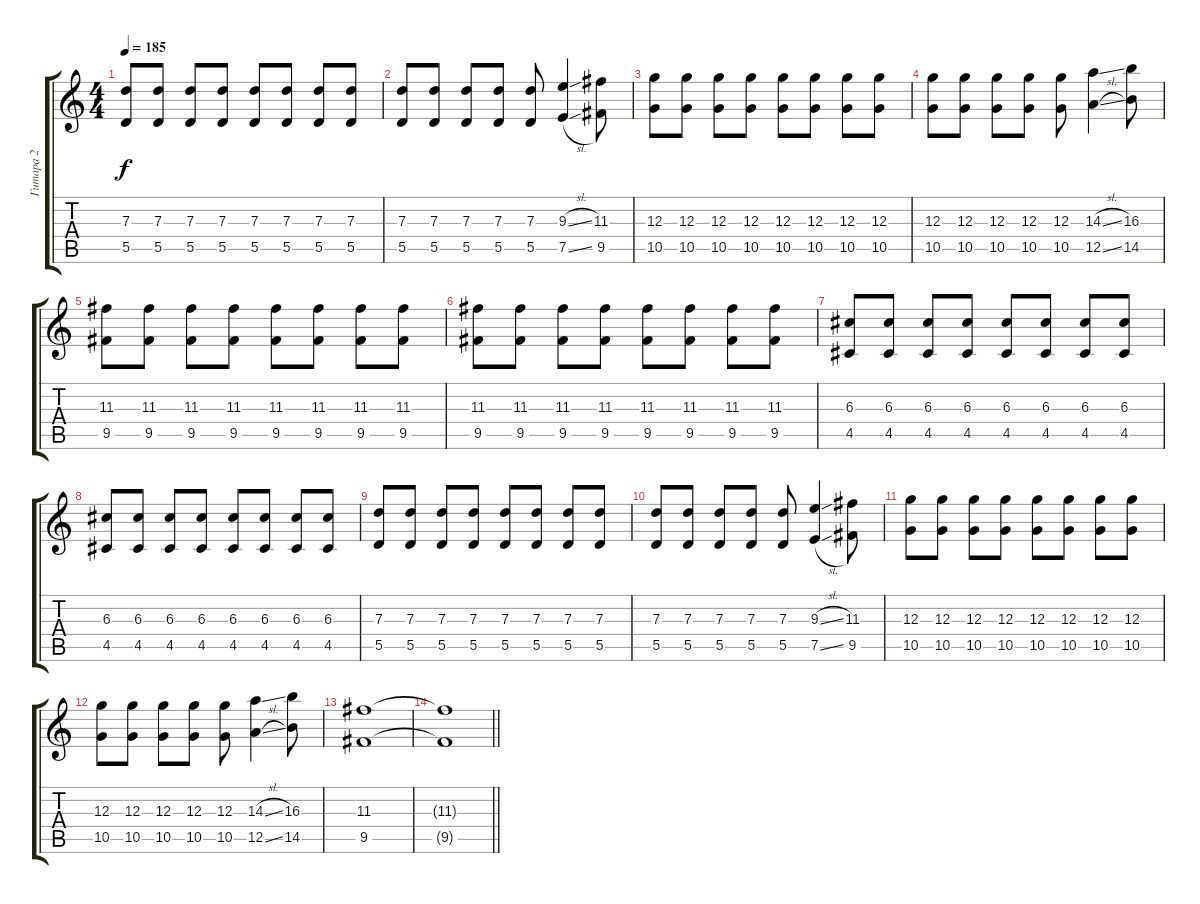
\track ("Гитара 2" "Гитара 2") {instrument overdrivenguitar}
\staff {score tabs}
\tuning (E4 B3 G3 D3 A2 E2) {hide}
\ts (4 4)
\tempo 185
\clef g2
\ks c
(7.3 5.5).8{dy f} (7.3 5.5).8 (7.3 5.5).8 (7.3 5.5).8 (7.3 5.5).8 (7.3 5.5).8 (7.3 5.5).8 (7.3 5.5).8 |
(7.3 5.5).8 (7.3 5.5).8 (7.3 5.5).8 (7.3 5.5).8 (7.3 5.5).8 (9.3{sl} 7.5{sl}).4 (11.3 9.5).8 |
(12.3 10.5).8 (12.3 10.5).8 (12.3 10.5).8 (12.3 10.5).8 (12.3 10.5).8 (12.3 10.5).8 (12.3 10.5).8 (12.3 10.5).8 |
(12.3 10.5).8 (12.3 10.5).8 (12.3 10.5).8 (12.3 10.5).8 (12.3 10.5).8 (14.3{sl} 12.5{sl}).4 (16.3 14.5).8 |
(11.3 9.5).8 (11.3 9.5).8 (11.3 9.5).8 (11.3 9.5).8 (11.3 9.5).8 (11.3 9.5).8 (11.3 9.5).8 (11.3 9.5).8 |
(11.3 9.5).8 (11.3 9.5).8 (11.3 9.5).8 (11.3 9.5).8 (11.3 9.5).8 (11.3 9.5).8 (11.3 9.5).8 (11.3 9.5).8 |
(6.3 4.5).8 (6.3 4.5).8 (6.3 4.5).8 (6.3 4.5).8 (6.3 4.5).8 (6.3 4.5).8 (6.3 4.5).8 (6.3 4.5).8 |
(6.3 4.5).8 (6.3 4.5).8 (6.3 4.5).8 (6.3 4.5).8 (6.3 4.5).8 (6.3 4.5).8 (6.3 4.5).8 (6.3 4.5).8 |
(7.3 5.5).8 (7.3 5.5).8 (7.3 5.5).8 (7.3 5.5).8 (7.3 5.5).8 (7.3 5.5).8 (7.3 5.5).8 (7.3 5.5).8 |
(7.3 5.5).8 (7.3 5.5).8 (7.3 5.5).8 (7.3 5.5).8 (7.3 5.5).8 (9.3{sl} 7.5{sl}).4 (11.3 9.5).8 |
(12.3 10.5).8 (12.3 10.5).8 (12.3 10.5).8 (12.3 10.5).8 (12.3 10.5).8 (12.3 10.5).8 (12.3 10.5).8 (12.3 10.5).8 |
(12.3 10.5).8 (12.3 10.5).8 (12.3 10.5).8 (12.3 10.5).8 (12.3 10.5).8 (14.3{sl} 12.5{sl}).4 (16.3 14.5).8 |
(11.3 9.5).1 |
\barLineRight lightlight
(11.3{t} 9.5{t}).1
